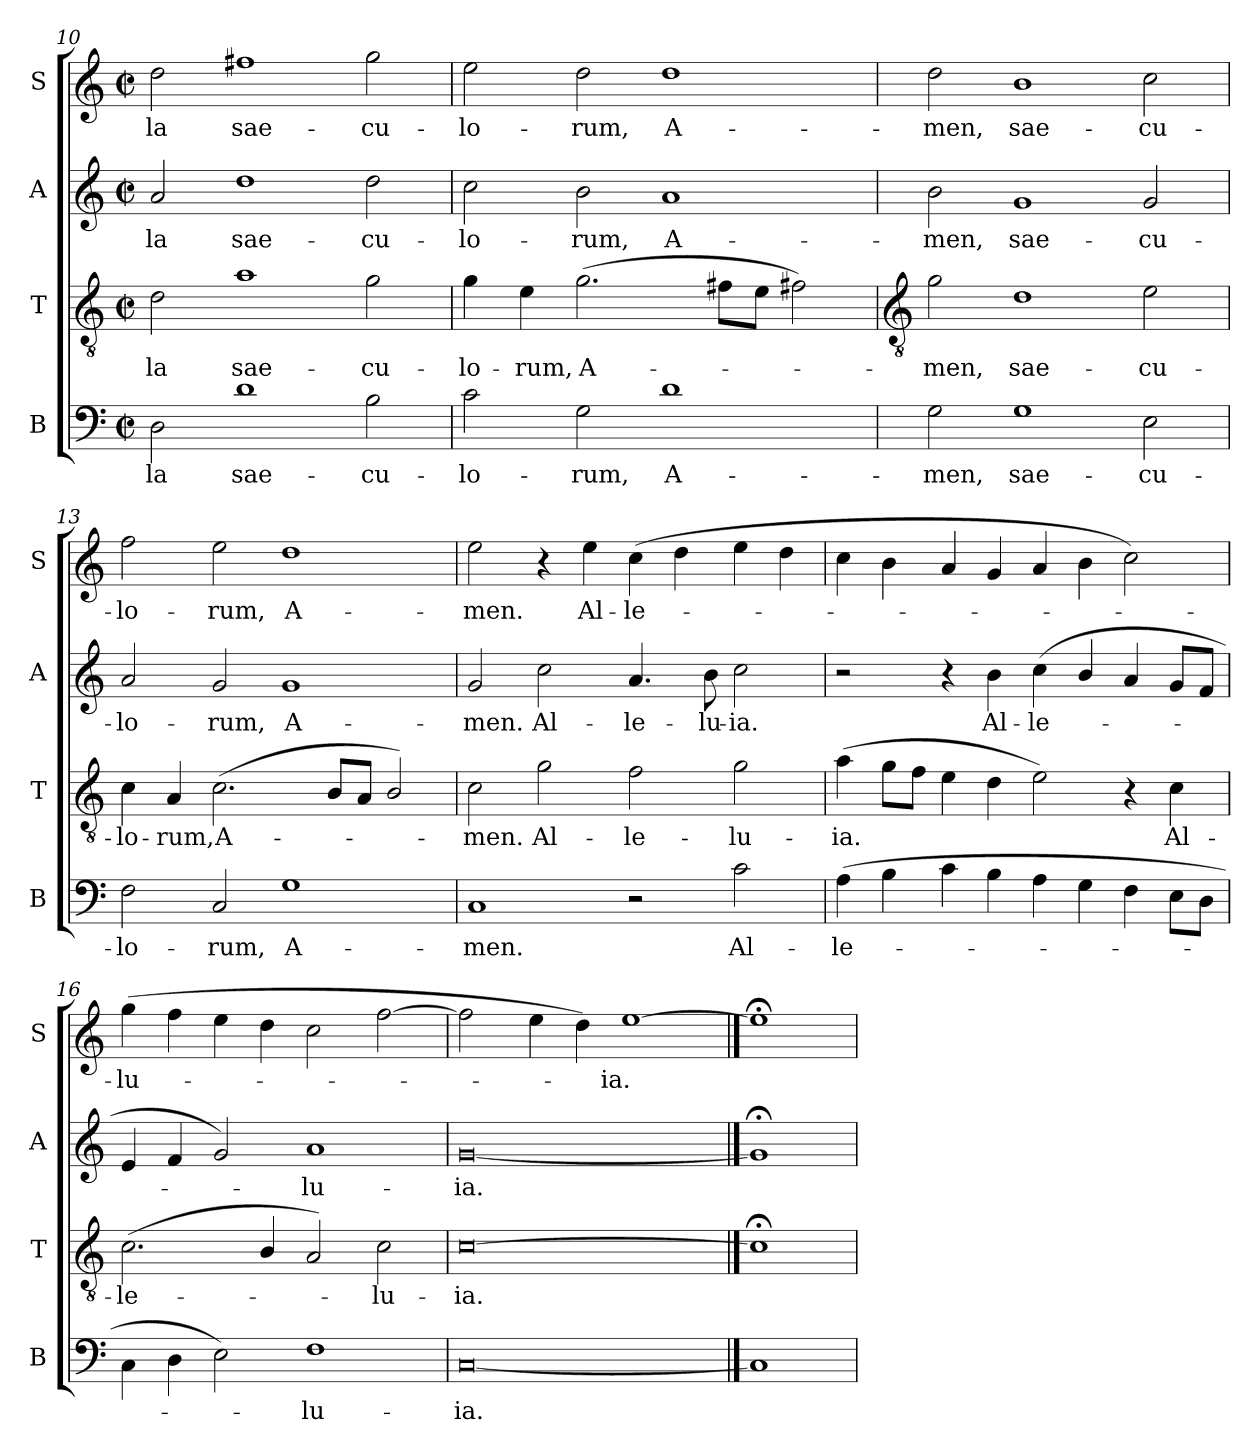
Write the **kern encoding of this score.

**kern	**text	**kern	**text	**kern	**text	**kern	**text
*part4	*part4	*part3	*part3	*part2	*part2	*part1	*part1
*staff4	*staff4	*staff3	*staff3	*staff2	*staff2	*staff1	*staff1
*I"B	*	*I"T	*	*I"A	*	*I"S	*
*I'B	*	*I'T	*	*I'A	*	*I'S	*
*clefF4	*	*clefGv2	*	*clefG2	*	*clefG2	*
*k[]	*	*k[]	*	*k[]	*	*k[]	*
*C:	*	*C:	*	*C:	*	*C:	*
*M4/2	*	*M4/2	*	*M4/2	*	*M4/2	*
*met(c|)	*	*met(c|)	*	*met(c|)	*	*met(c|)	*
=10	=10	=10	=10	=10	=10	=10	=10
!	!LO:LY:b	!	!LO:LY:b	!	!LO:LY:b	!	!LO:LY:b
2D	-la	2d	-la	2a	-la	2dd	-la
!	!LO:LY:b	!	!LO:LY:b	!	!LO:LY:b	!	!LO:LY:b
1d	sae-	1a	sae-	1dd	sae-	1ff#X	sae-
!	!LO:LY:b	!	!LO:LY:b	!	!LO:LY:b	!	!LO:LY:b
2B	-cu-	2g	-cu-	2dd	-cu-	2gg	-cu-
=11	=11	=11	=11	=11	=11	=11	=11
!	!LO:LY:b	!	!LO:LY:b	!	!LO:LY:b	!	!LO:LY:b
2c	-lo-	4g	-lo-	2cc	-lo-	2ee	-lo-
!	!	!	!LO:LY:b	!	!	!	!
.	.	4e	-rum,	.	.	.	.
!	!LO:LY:b	!	!LO:LY:b	!	!LO:LY:b	!	!LO:LY:b
2G	-rum,	(>2.g	A-	2b	-rum,	2dd	-rum,
!	!LO:LY:b	!	!	!	!LO:LY:b	!	!LO:LY:b
1d	A-	.	.	1a	A-	1dd	A-
.	.	8f#L	.	.	.	.	.
.	.	8eJ	.	.	.	.	.
.	.	2f#X)	.	.	.	.	.
!!LO:LB:g=z
=12	=12	=12	=12	=12	=12	=12	=12
*	*	*clefGv2	*	*	*	*	*
!	!LO:LY:b	!	!LO:LY:b	!	!LO:LY:b	!	!LO:LY:b
2G	-men,	2g	men,	2b	-men,	2dd	-men,
!	!LO:LY:b	!	!LO:LY:b	!	!LO:LY:b	!	!LO:LY:b
1G	sae-	1d	sae-	1g	sae-	1b	sae-
!	!LO:LY:b	!	!LO:LY:b	!	!LO:LY:b	!	!LO:LY:b
2E	-cu-	2e	-cu-	2g	-cu-	2cc	-cu-
=13	=13	=13	=13	=13	=13	=13	=13
!	!LO:LY:b	!	!LO:LY:b	!	!LO:LY:b	!	!LO:LY:b
2F	-lo-	4c	-lo-	2a	-lo-	2ff	-lo-
!	!	!	!LO:LY:b	!	!	!	!
.	.	4A	-rum,	.	.	.	.
!	!LO:LY:b	!	!LO:LY:b	!	!LO:LY:b	!	!LO:LY:b
2C	-rum,	(<2.c	A-	2g	-rum,	2ee	-rum,
!	!LO:LY:b	!	!	!	!LO:LY:b	!	!LO:LY:b
1G	A-	.	.	1g	A-	1dd	A-
.	.	8BL	.	.	.	.	.
.	.	8AJ	.	.	.	.	.
.	.	2B/)	.	.	.	.	.
=14	=14	=14	=14	=14	=14	=14	=14
!	!LO:LY:b	!	!LO:LY:b	!	!LO:LY:b	!	!LO:LY:b
1C	-men.	2c	men.	2g	-men.	2ee	-men.
!	!	!	!LO:LY:b	!	!LO:LY:b	!	!
.	.	2g	Al-	2cc	Al-	4r	.
!	!	!	!	!	!	!	!LO:LY:b
.	.	.	.	.	.	4ee	Al-
!	!	!	!LO:LY:b	!	!LO:LY:b	!	!LO:LY:b
2r	.	2f	-le-	4.a	-le-	(>4cc	-le-
.	.	.	.	.	.	4dd	.
!	!	!	!	!	!LO:LY:b	!	!
.	.	.	.	8b	-lu-	.	.
!	!LO:LY:b	!	!LO:LY:b	!	!LO:LY:b	!	!
2c	Al-	2g	-lu-	2cc	-ia.	4ee	.
.	.	.	.	.	.	4dd	.
=15	=15	=15	=15	=15	=15	=15	=15
!	!LO:LY:b	!	!LO:LY:b	!	!	!	!
(>4A	-le-	(>4a	-ia.	2r	.	4cc	.
4B	.	8gL	.	.	.	4b	.
.	.	8fJ	.	.	.	.	.
4c	.	4e	.	4r	.	4a	.
!	!	!	!	!	!LO:LY:b	!	!
4B	.	4d	.	4b	Al-	4g	.
!	!	!	!	!	!LO:LY:b	!	!
4A	.	2e)	.	(<4cc	-le-	4a	.
4G	.	.	.	4b/	.	4b	.
4F	.	4r	.	4a	.	2cc)	.
!	!	!	!LO:LY:b	!	!	!	!
8EL	.	4c	Al-	8gL	.	.	.
8DJ	.	.	.	8fJ	.	.	.
=16	=16	=16	=16	=16	=16	=16	=16
!	!	!	!LO:LY:b	!	!	!	!LO:LY:b
4C\	.	(<2.c	-le-	4e	.	(>4gg	lu-
4D	.	.	.	4f	.	4ff	.
2E)	.	.	.	2g)	.	4ee	.
.	.	4B/	.	.	.	4dd	.
!	!LO:LY:b	!	!	!	!LO:LY:b	!	!
1F	lu-	2A)	.	1a	lu-	2cc	.
!	!	!	!LO:LY:b	!	!	!	!
.	.	2c	lu-	.	.	[2ff	.
=17	=17	=17	=17	=17	=17	=17	=17
!	!LO:LY:b	!	!LO:LY:b	!	!LO:LY:b	!	!
[0C	-ia.	[0c	-ia.	[0g	-ia.	2ff]	.
.	.	.	.	.	.	4ee	.
.	.	.	.	.	.	4dd)	.
!	!	!	!	!	!	!	!LO:LY:b
.	.	.	.	.	.	[1ee	ia.
==18	==18	==18	==18	==18	==18	==18	==18
1C]	.	1c;<]	.	1g;<]	.	1ee;<]	.
=	=	=	=	=	=	=	=
*-	*-	*-	*-	*-	*-	*-	*-
